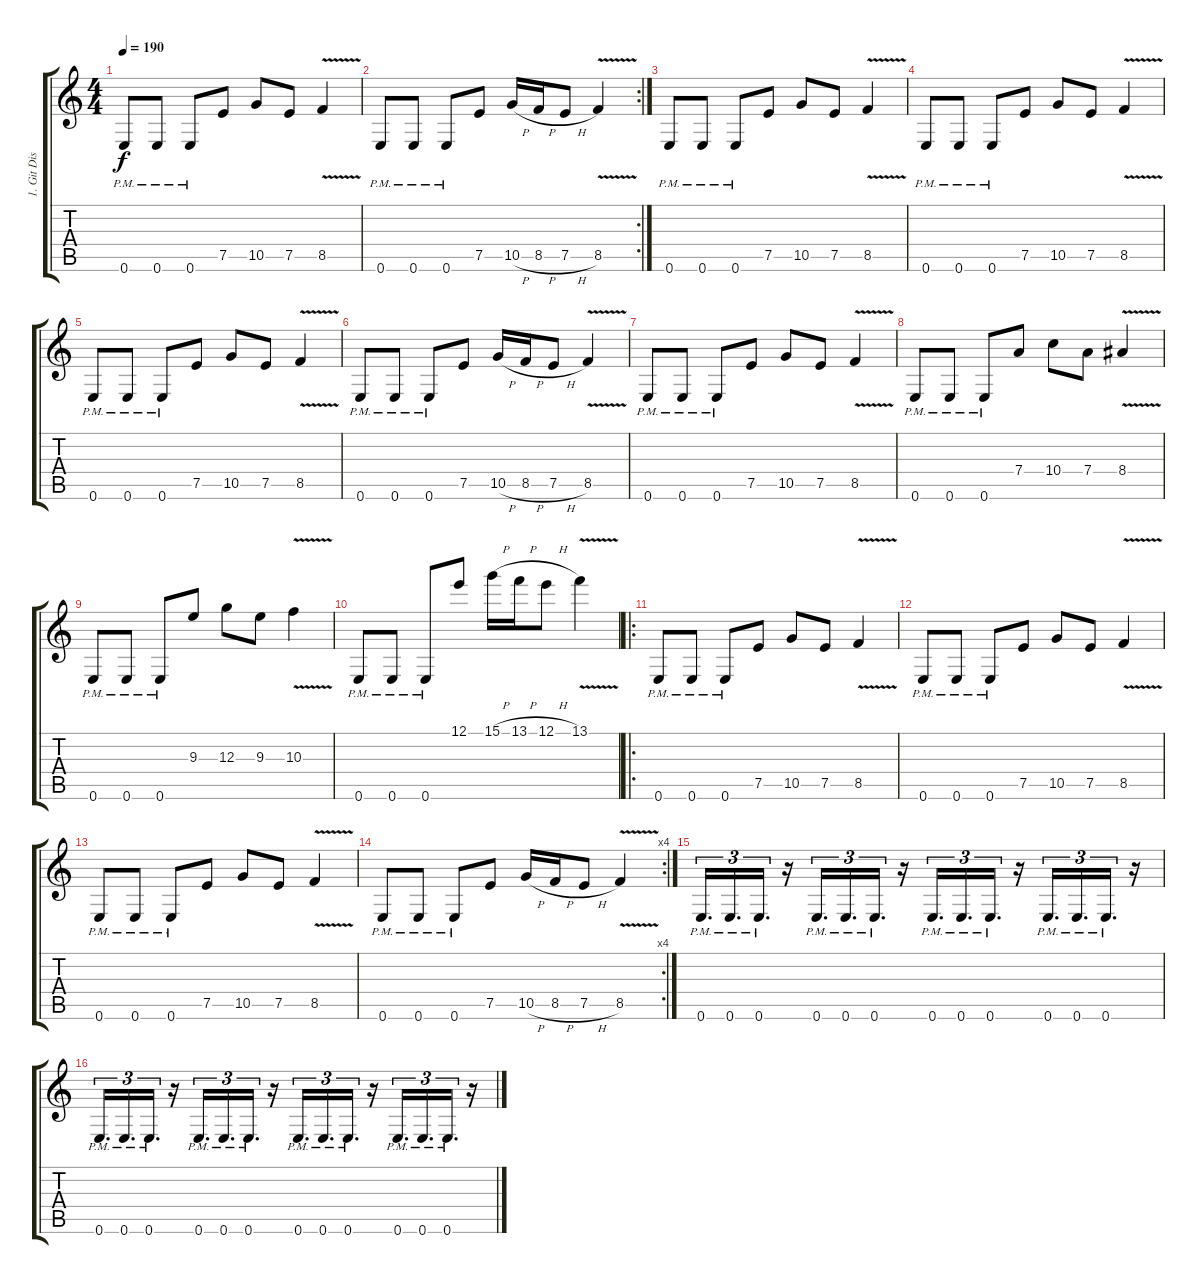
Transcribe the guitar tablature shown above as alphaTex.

\track ("1. Git Dist" "1. Git Dis") {instrument distortionguitar}
\staff {score tabs}
\tuning (E4 B3 G3 D3 A2 E2) {hide}
\ts (4 4)
\tempo 190
\clef g2
\ks c
0.6{pm}.8{dy f} 0.6{pm}.8 0.6{pm}.8 7.5.8 10.5.8 7.5.8 8.5{v}.4 |
\rc 2
0.6{pm}.8 0.6{pm}.8 0.6{pm}.8 7.5.8 10.5{h}.16 8.5{h}.16 7.5{h}.8 8.5{v}.4 |
0.6{pm}.8 0.6{pm}.8 0.6{pm}.8 7.5.8 10.5.8 7.5.8 8.5{v}.4 |
0.6{pm}.8 0.6{pm}.8 0.6{pm}.8 7.5.8 10.5.8 7.5.8 8.5{v}.4 |
0.6{pm}.8 0.6{pm}.8 0.6{pm}.8 7.5.8 10.5.8 7.5.8 8.5{v}.4 |
0.6{pm}.8 0.6{pm}.8 0.6{pm}.8 7.5.8 10.5{h}.16 8.5{h}.16 7.5{h}.8 8.5{v}.4 |
0.6{pm}.8 0.6{pm}.8 0.6{pm}.8 7.5.8 10.5.8 7.5.8 8.5{v}.4 |
0.6{pm}.8 0.6{pm}.8 0.6{pm}.8 7.4.8 10.4.8 7.4.8 8.4{v}.4 |
0.6{pm}.8 0.6{pm}.8 0.6{pm}.8 9.3.8 12.3.8 9.3.8 10.3{v}.4 |
0.6{pm}.8 0.6{pm}.8 0.6{pm}.8 12.1.8 15.1{h}.16 13.1{h}.16 12.1{h}.8 13.1{v}.4 |
\ro
0.6{pm}.8 0.6{pm}.8 0.6{pm}.8 7.5.8 10.5.8 7.5.8 8.5{v}.4 |
0.6{pm}.8 0.6{pm}.8 0.6{pm}.8 7.5.8 10.5.8 7.5.8 8.5{v}.4 |
0.6{pm}.8 0.6{pm}.8 0.6{pm}.8 7.5.8 10.5.8 7.5.8 8.5{v}.4 |
\rc 4
0.6{pm}.8 0.6{pm}.8 0.6{pm}.8 7.5.8 10.5{h}.16 8.5{h}.16 7.5{h}.8 8.5{v}.4 |
0.6{pm}.16{d tu (3 2)} 0.6{pm}.16{d tu (3 2)} 0.6{pm}.16{d tu (3 2)} r.16 0.6{pm}.16{d tu (3 2)} 0.6{pm}.16{d tu (3 2)} 0.6{pm}.16{d tu (3 2)} r.16 0.6{pm}.16{d tu (3 2)} 0.6{pm}.16{d tu (3 2)} 0.6{pm}.16{d tu (3 2)} r.16 0.6{pm}.16{d tu (3 2)} 0.6{pm}.16{d tu (3 2)} 0.6{pm}.16{d tu (3 2)} r.16 |
0.6{pm}.16{d tu (3 2)} 0.6{pm}.16{d tu (3 2)} 0.6{pm}.16{d tu (3 2)} r.16 0.6{pm}.16{d tu (3 2)} 0.6{pm}.16{d tu (3 2)} 0.6{pm}.16{d tu (3 2)} r.16 0.6{pm}.16{d tu (3 2)} 0.6{pm}.16{d tu (3 2)} 0.6{pm}.16{d tu (3 2)} r.16 0.6{pm}.16{d tu (3 2)} 0.6{pm}.16{d tu (3 2)} 0.6{pm}.16{d tu (3 2)} r.16
